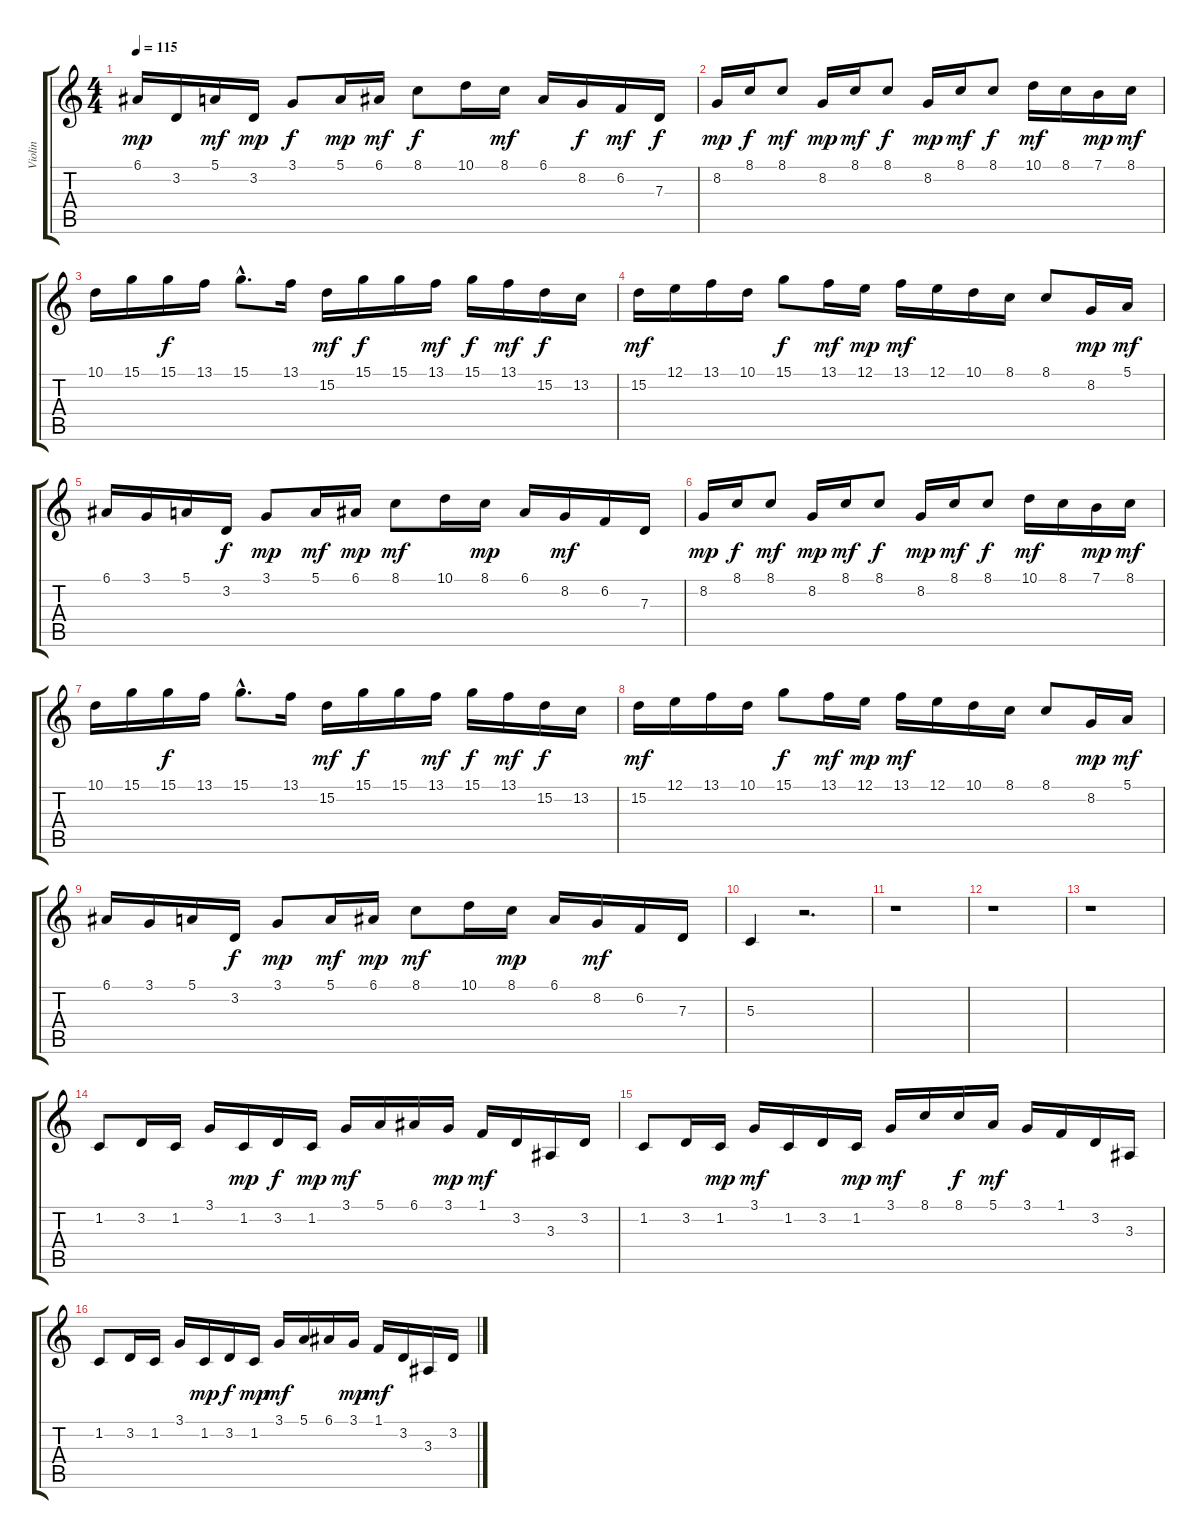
\track ("Violin" "Violin") {instrument violin}
\staff {score tabs}
\tuning (E4 B3 G3 D3 A2 E2) {hide}
\ts (4 4)
\tempo 115
\clef g2
\ks c
6.1.16{dy mp} 3.2.16 5.1.16{dy mf} 3.2.16{dy mp} 3.1.8{dy f} 5.1.16{dy mp} 6.1.16{dy mf} 8.1.8{dy f} 10.1.16 8.1.16{dy mf} 6.1.16 8.2.16{dy f} 6.2.16{dy mf} 7.3.16{dy f} |
8.2.16{dy mp} 8.1.16{dy f} 8.1.8{dy mf} 8.2.16{dy mp} 8.1.16{dy mf} 8.1.8{dy f} 8.2.16{dy mp} 8.1.16{dy mf} 8.1.8{dy f} 10.1.16{dy mf} 8.1.16 7.1.16{dy mp} 8.1.16{dy mf} |
10.1.16 15.1.16 15.1.16{dy f} 13.1.16 15.1{hac}.8{d} 13.1.16 15.2.16{dy mf} 15.1.16{dy f} 15.1.16 13.1.16{dy mf} 15.1.16{dy f} 13.1.16{dy mf} 15.2.16{dy f} 13.2.16 |
15.2.16{dy mf} 12.1.16 13.1.16 10.1.16 15.1.8{dy f} 13.1.16{dy mf} 12.1.16{dy mp} 13.1.16{dy mf} 12.1.16 10.1.16 8.1.16 8.1.8 8.2.16{dy mp} 5.1.16{dy mf} |
6.1.16 3.1.16 5.1.16 3.2.16{dy f} 3.1.8{dy mp} 5.1.16{dy mf} 6.1.16{dy mp} 8.1.8{dy mf} 10.1.16 8.1.16{dy mp} 6.1.16 8.2.16{dy mf} 6.2.16 7.3.16 |
8.2.16{dy mp} 8.1.16{dy f} 8.1.8{dy mf} 8.2.16{dy mp} 8.1.16{dy mf} 8.1.8{dy f} 8.2.16{dy mp} 8.1.16{dy mf} 8.1.8{dy f} 10.1.16{dy mf} 8.1.16 7.1.16{dy mp} 8.1.16{dy mf} |
10.1.16 15.1.16 15.1.16{dy f} 13.1.16 15.1{hac}.8{d} 13.1.16 15.2.16{dy mf} 15.1.16{dy f} 15.1.16 13.1.16{dy mf} 15.1.16{dy f} 13.1.16{dy mf} 15.2.16{dy f} 13.2.16 |
15.2.16{dy mf} 12.1.16 13.1.16 10.1.16 15.1.8{dy f} 13.1.16{dy mf} 12.1.16{dy mp} 13.1.16{dy mf} 12.1.16 10.1.16 8.1.16 8.1.8 8.2.16{dy mp} 5.1.16{dy mf} |
6.1.16 3.1.16 5.1.16 3.2.16{dy f} 3.1.8{dy mp} 5.1.16{dy mf} 6.1.16{dy mp} 8.1.8{dy mf} 10.1.16 8.1.16{dy mp} 6.1.16 8.2.16{dy mf} 6.2.16 7.3.16 |
5.3.4 r.2{d} |
r.1 |
r.1 |
r.1 |
1.2.8 3.2.16 1.2.16 3.1.16 1.2.16{dy mp} 3.2.16{dy f} 1.2.16{dy mp} 3.1.16{dy mf} 5.1.16 6.1.16 3.1.16{dy mp} 1.1.16{dy mf} 3.2.16 3.3.16 3.2.16 |
1.2.8 3.2.16 1.2.16{dy mp} 3.1.16{dy mf} 1.2.16 3.2.16 1.2.16{dy mp} 3.1.16{dy mf} 8.1.16 8.1.16{dy f} 5.1.16{dy mf} 3.1.16 1.1.16 3.2.16 3.3.16 |
1.2.8 3.2.16 1.2.16 3.1.16 1.2.16{dy mp} 3.2.16{dy f} 1.2.16{dy mp} 3.1.16{dy mf} 5.1.16 6.1.16 3.1.16{dy mp} 1.1.16{dy mf} 3.2.16 3.3.16 3.2.16
